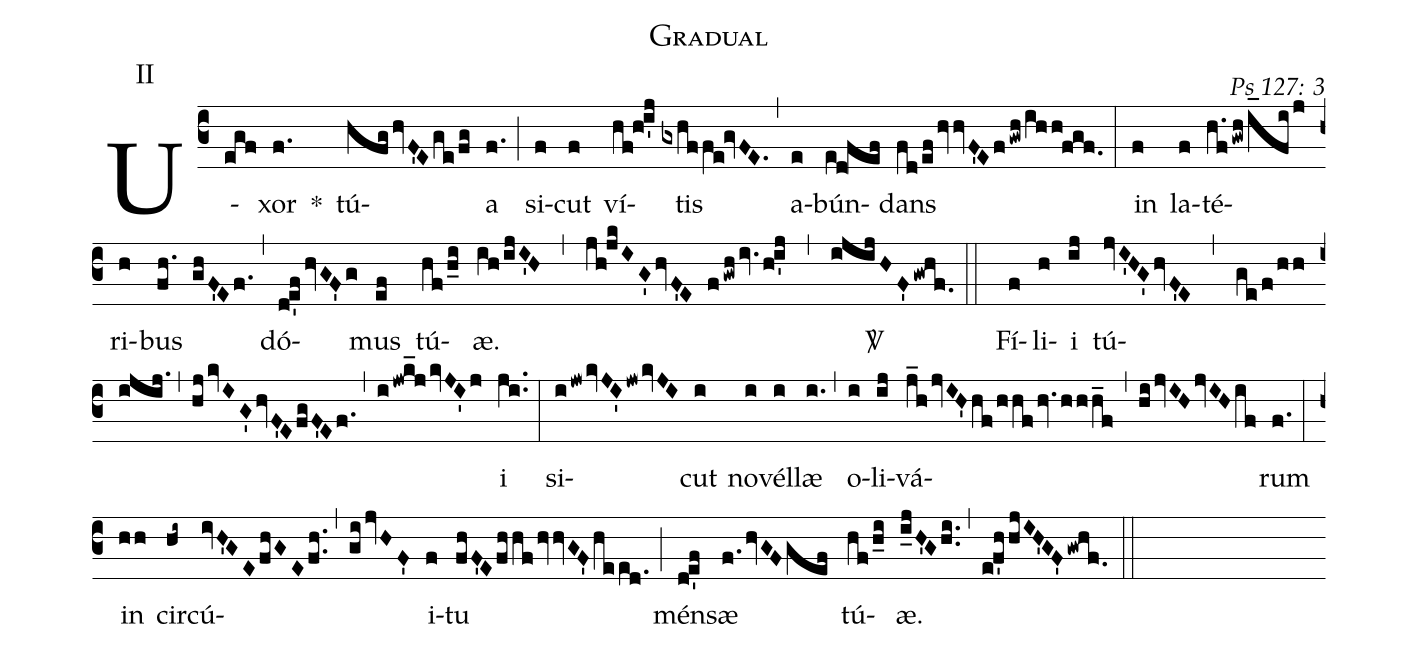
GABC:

name: Gradual;
commentary: Ps 127: 3;
annotation: II;
%%
(c3)
U(egf)xor(f.) *() tú(hfg/hvF'Ege/fg)a(f.) (;) si(f)cut(f) ví(hf!h!i'j)tis(gxhffe!gvFE.) (,) a(e)bún(ed!fef)dans(fd/efhvhvF'Efgwh/ihh!fgf.) (:) in(f) la(f)té(h.fgwh/i_fij)ri(h)bus(fh. ghF'Ef.) (,) dó(d!e'fhvGF'g)mus(ef) tú(hf/h_i)æ.(ih/ijI'H,jh!jkIG'hvF'E fgwhiv./h!i'j,ijij/HF'gwhf.) (::)

<sp>V/</sp>() Fí(f)li(h)i(ij) tú(jvI'HG'hvF'E,ge/f/hh/ijij.,hjkvIG'hvF'EfgF'Ef.,ijwk_j/kvJI'j)i(ji..) (:) si(ijwkvJI'jwkvJI)cut(i) no(i)vél(i)læ(i.) (,) o(i)li(ij)vá(j_hjvIH'hf/hhf/hv.hhh_f,hijvIHjvIHif)rum(f.) (:) in(hh) cir(hi~)cú(ivH'GEfhGEfh..,gijvHF')i(f)tu(fhF'EfhhfhvhvGF'heed.) (;) mén(d!e'f)sæ(f.hvGFgef) tú(hf/h_i)æ.(i_jH'Ghi..,e!f'hhjIH'GF'gwhf.) (::)
